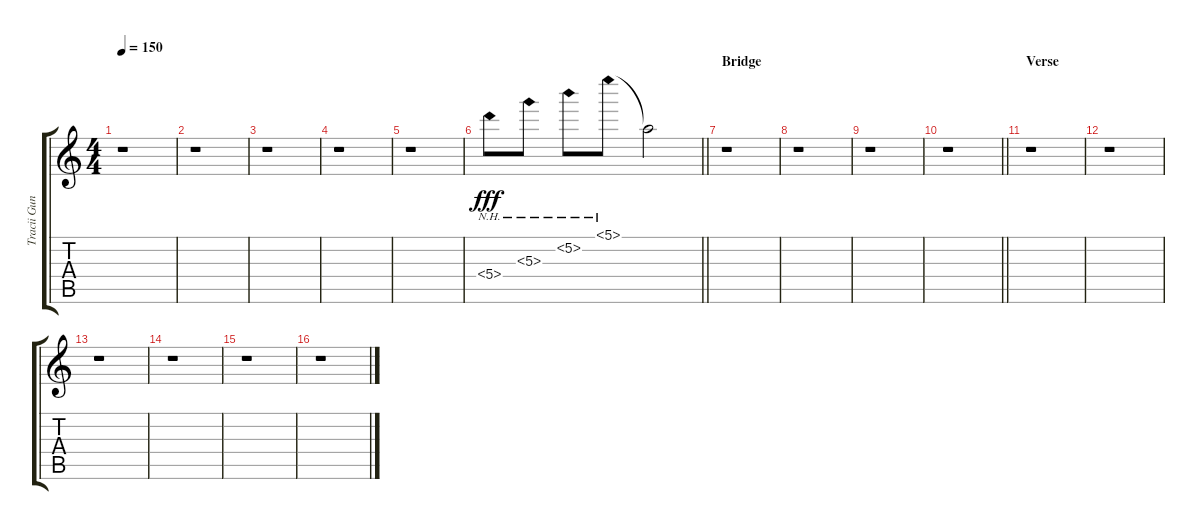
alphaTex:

\track ("Tracii Guns  - Lead" "Tracii Gun") {instrument distortionguitar}
\staff {score tabs}
\tuning (E4 B3 G3 D3 A2 E2) {hide}
\ts (4 4)
\tempo 150
\clef g2
\ks c
r.1{dy fff} |
r.1 |
r.1 |
r.1 |
r.1 |
\barLineRight lightlight
5.4{nh}.8 5.3{nh}.8 5.2{nh}.8 5.1{nh}.8 5.1{t}.2 |
\section ("" "Bridge")
r.1 |
r.1 |
r.1 |
\barLineRight lightlight
r.1 |
\section ("" "Verse")
r.1 |
r.1 |
r.1 |
r.1 |
r.1 |
r.1
